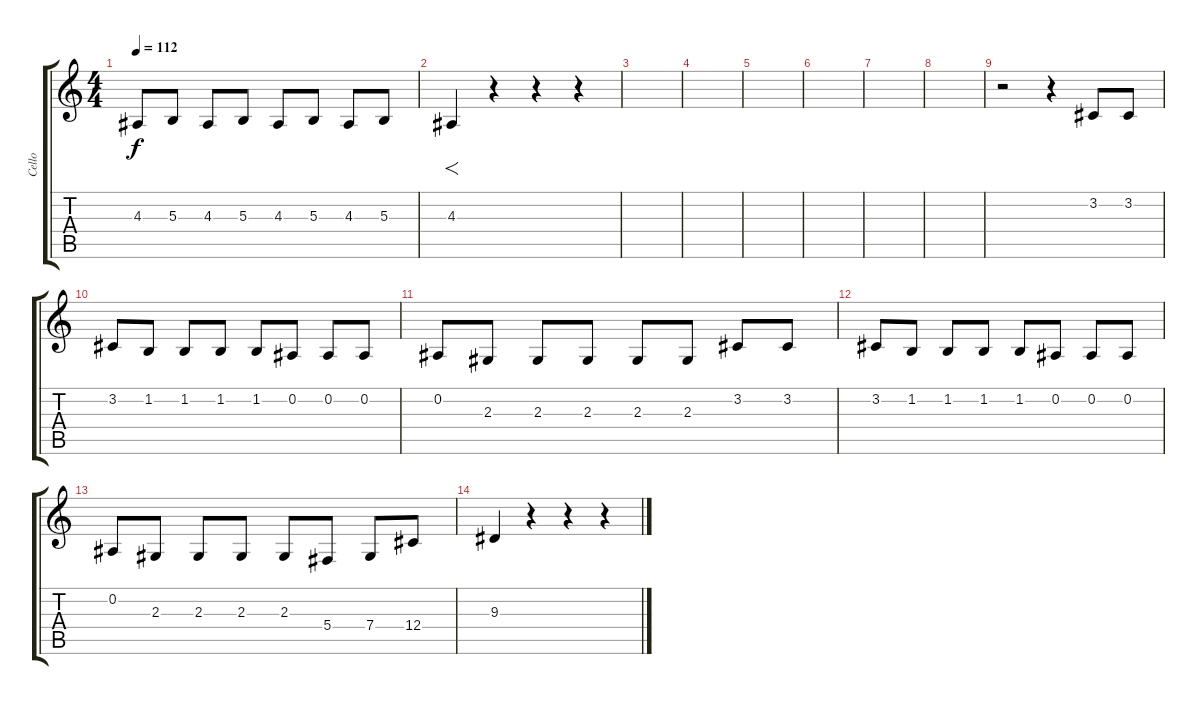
\track ("Cello" "Cello") {instrument cello}
\staff {score tabs}
\tuning (Eb4 Bb3 Gb3 Db3 Ab2 Eb2) {hide}
\ts (4 4)
\tempo 112
\clef g2
\ks c
4.3.8{dy f} 5.3.8 4.3.8 5.3.8 4.3.8 5.3.8 4.3.8 5.3.8 |
4.3.4{f} r.4 r.4 r.4 |
|
|
|
|
|
|
r.2 r.4 3.2.8 3.2.8 |
3.2.8 1.2.8 1.2.8 1.2.8 1.2.8 0.2.8 0.2.8 0.2.8 |
0.2.8 2.3.8 2.3.8 2.3.8 2.3.8 2.3.8 3.2.8 3.2.8 |
3.2.8 1.2.8 1.2.8 1.2.8 1.2.8 0.2.8 0.2.8 0.2.8 |
0.2.8 2.3.8 2.3.8 2.3.8 2.3.8 5.4.8 7.4.8 12.4.8 |
9.3.4 r.4 r.4 r.4
